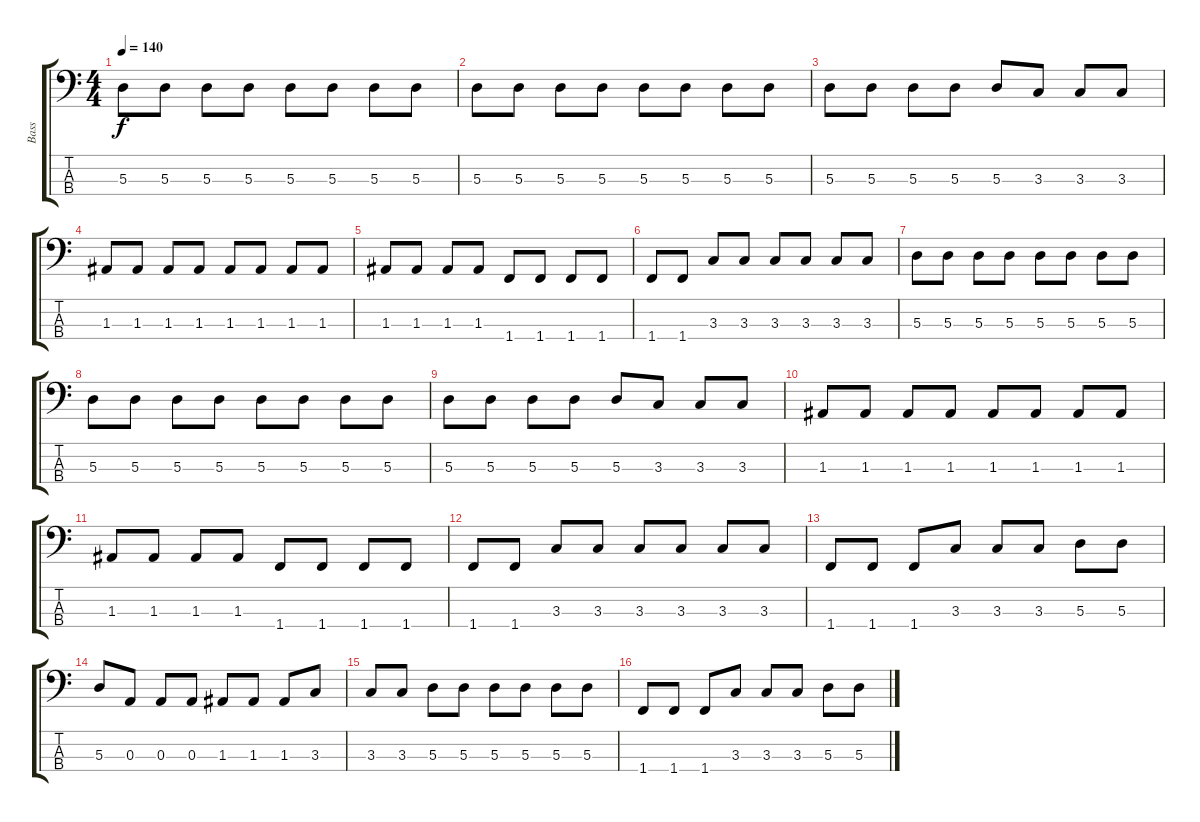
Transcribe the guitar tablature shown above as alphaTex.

\track ("Bass" "Bass") {instrument electricbassfinger}
\staff {score tabs}
\tuning (G2 D2 A1 E1) {hide}
\ts (4 4)
\tempo 140
\clef f4
\ks c
5.3.8{dy f} 5.3.8 5.3.8 5.3.8 5.3.8 5.3.8 5.3.8 5.3.8 |
5.3.8 5.3.8 5.3.8 5.3.8 5.3.8 5.3.8 5.3.8 5.3.8 |
5.3.8 5.3.8 5.3.8 5.3.8 5.3.8 3.3.8 3.3.8 3.3.8 |
1.3.8 1.3.8 1.3.8 1.3.8 1.3.8 1.3.8 1.3.8 1.3.8 |
1.3.8 1.3.8 1.3.8 1.3.8 1.4.8 1.4.8 1.4.8 1.4.8 |
1.4.8 1.4.8 3.3.8 3.3.8 3.3.8 3.3.8 3.3.8 3.3.8 |
5.3.8 5.3.8 5.3.8 5.3.8 5.3.8 5.3.8 5.3.8 5.3.8 |
5.3.8 5.3.8 5.3.8 5.3.8 5.3.8 5.3.8 5.3.8 5.3.8 |
5.3.8 5.3.8 5.3.8 5.3.8 5.3.8 3.3.8 3.3.8 3.3.8 |
1.3.8 1.3.8 1.3.8 1.3.8 1.3.8 1.3.8 1.3.8 1.3.8 |
1.3.8 1.3.8 1.3.8 1.3.8 1.4.8 1.4.8 1.4.8 1.4.8 |
1.4.8 1.4.8 3.3.8 3.3.8 3.3.8 3.3.8 3.3.8 3.3.8 |
1.4.8 1.4.8 1.4.8 3.3.8 3.3.8 3.3.8 5.3.8 5.3.8 |
5.3.8 0.3.8 0.3.8 0.3.8 1.3.8 1.3.8 1.3.8 3.3.8 |
3.3.8 3.3.8 5.3.8 5.3.8 5.3.8 5.3.8 5.3.8 5.3.8 |
1.4.8 1.4.8 1.4.8 3.3.8 3.3.8 3.3.8 5.3.8 5.3.8
